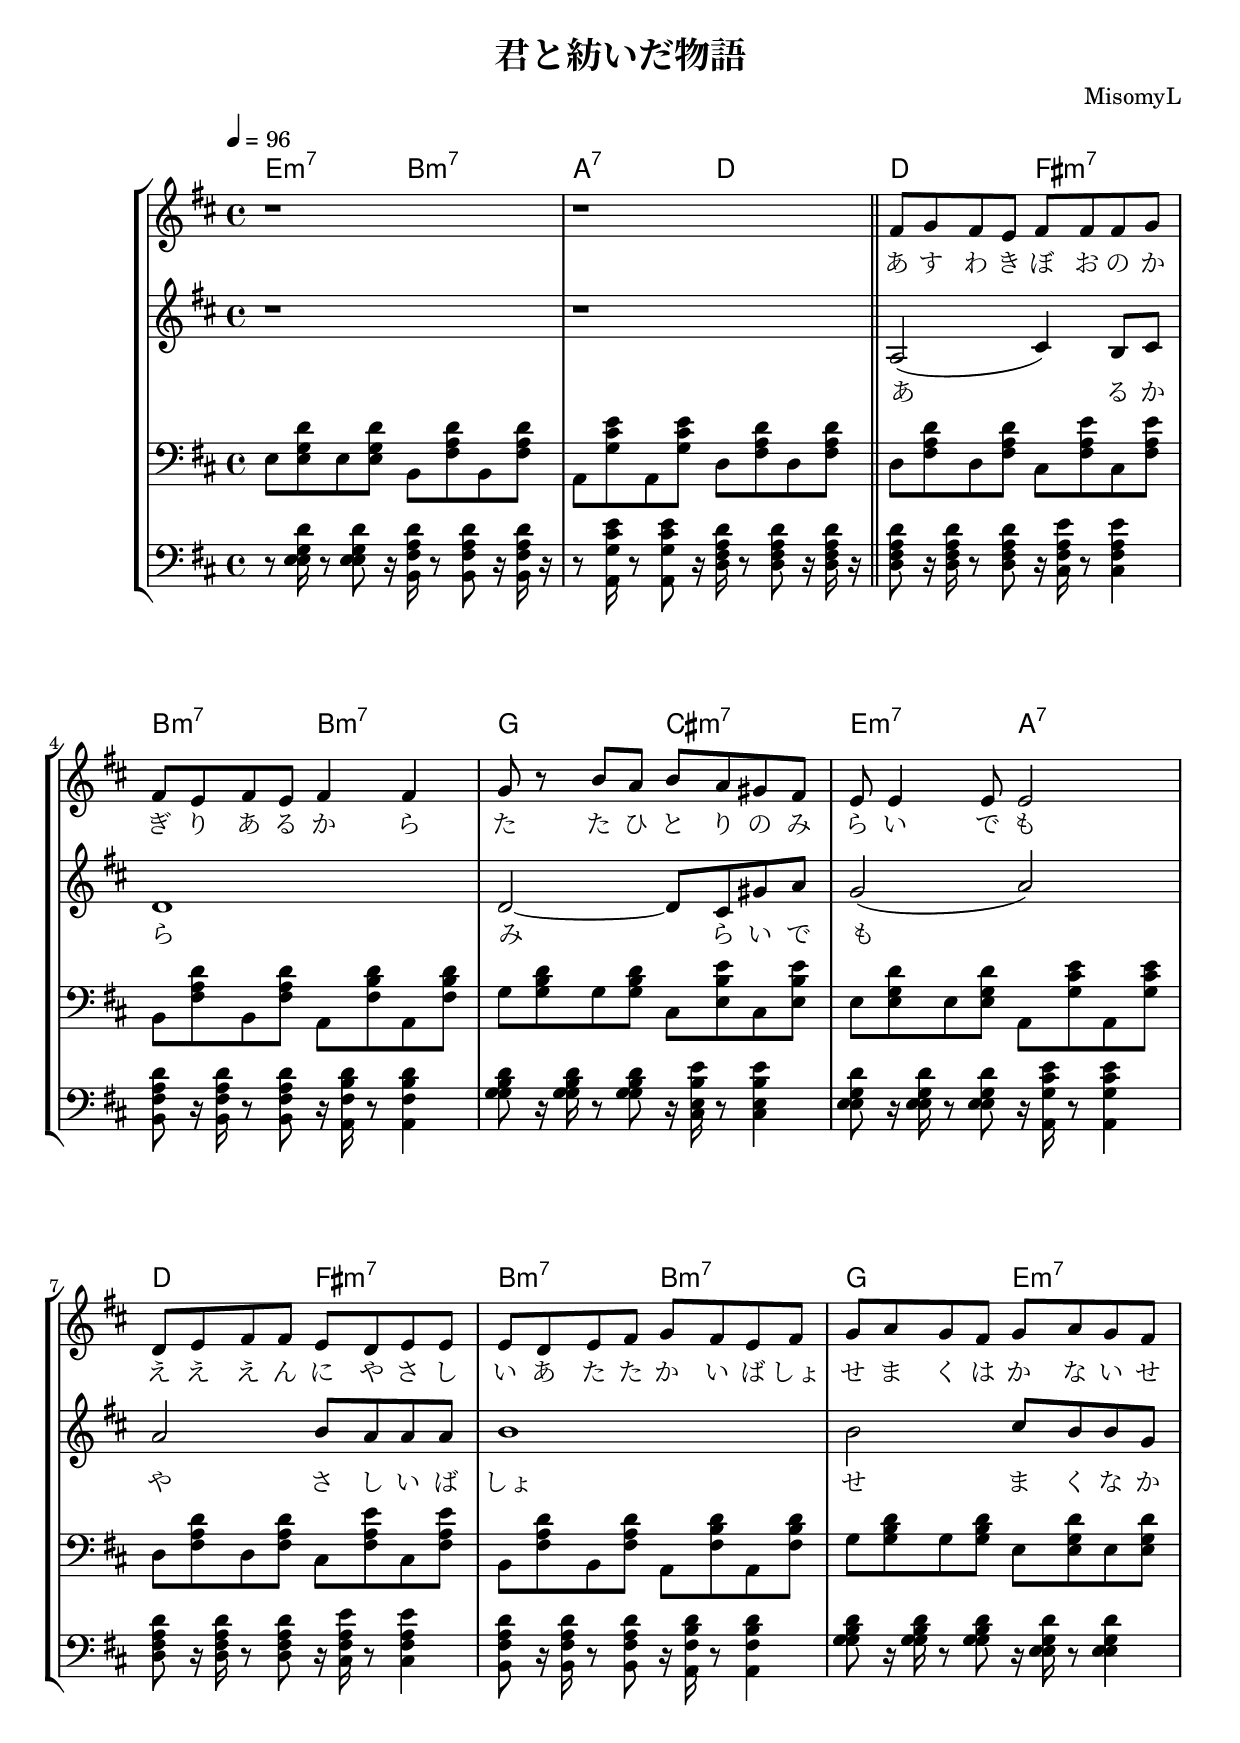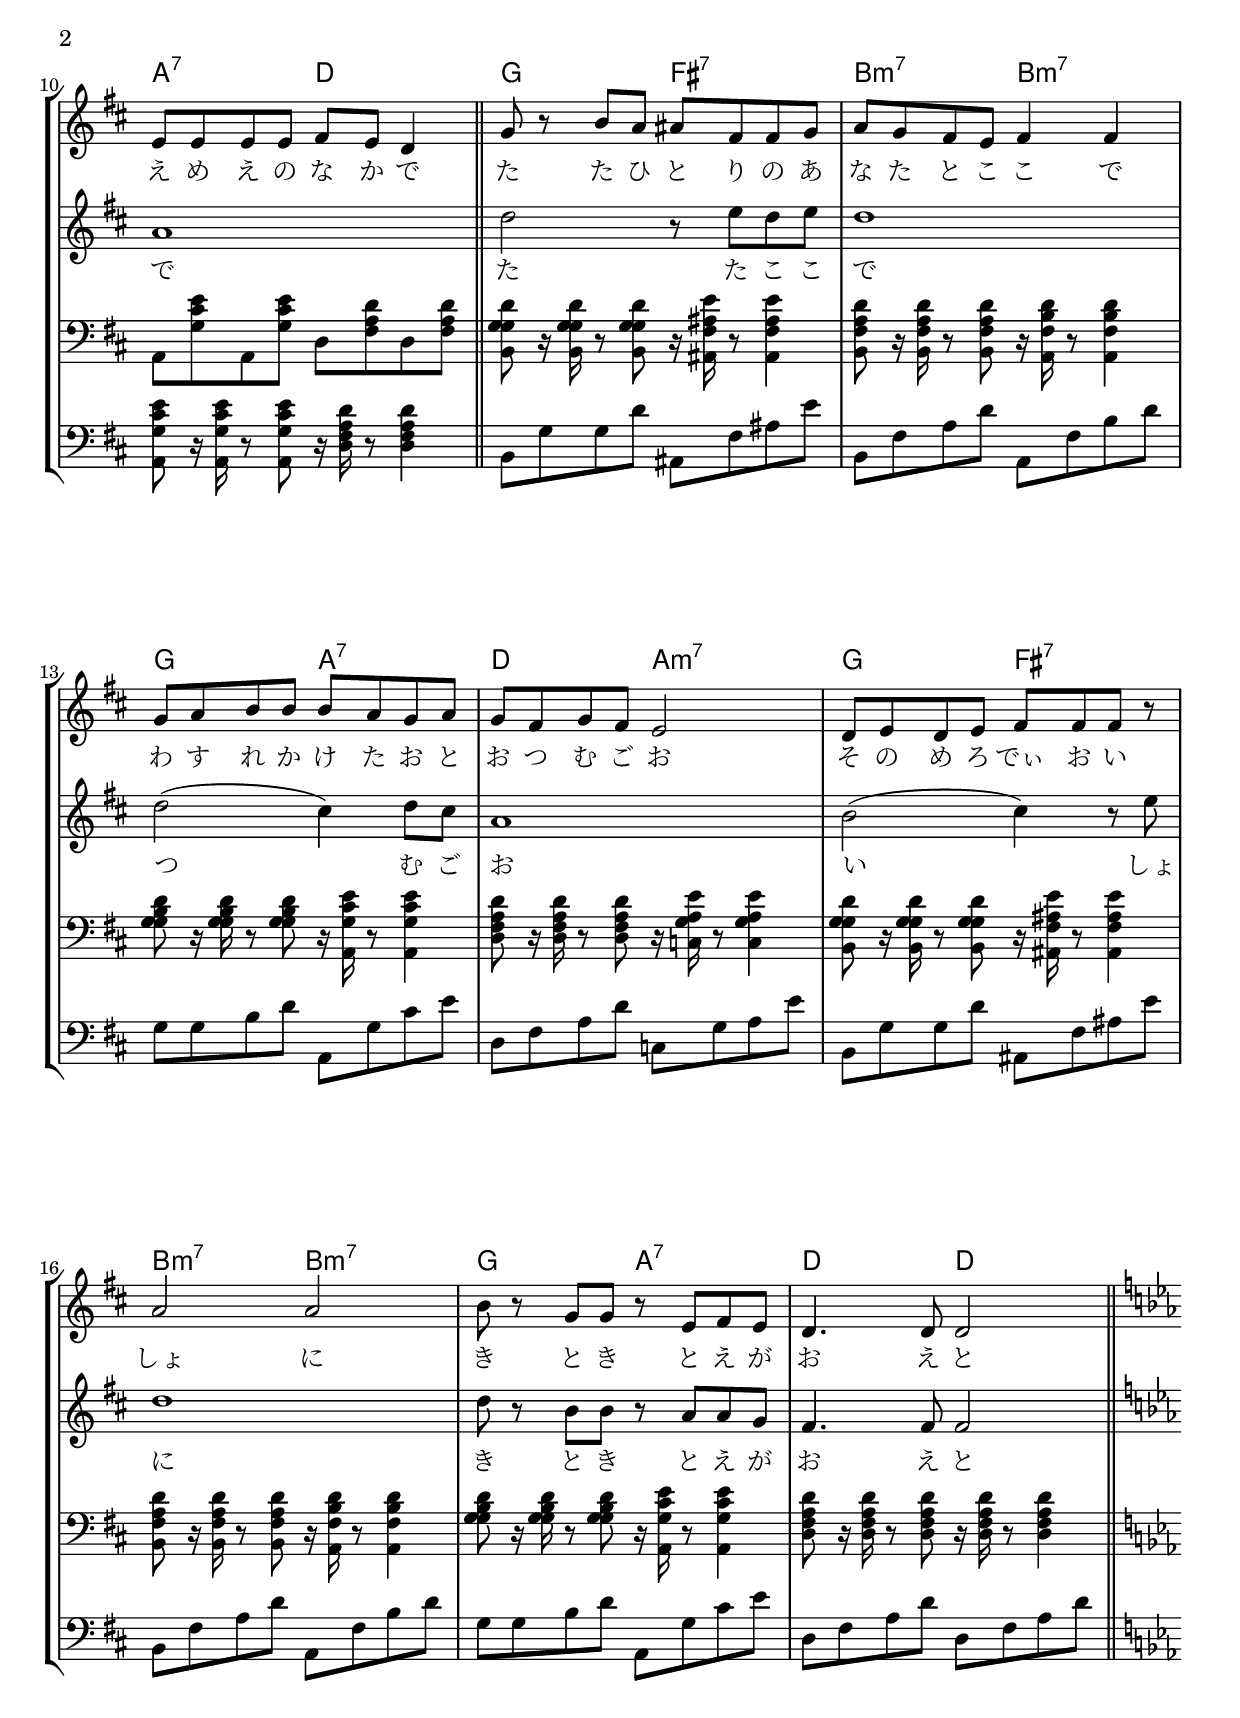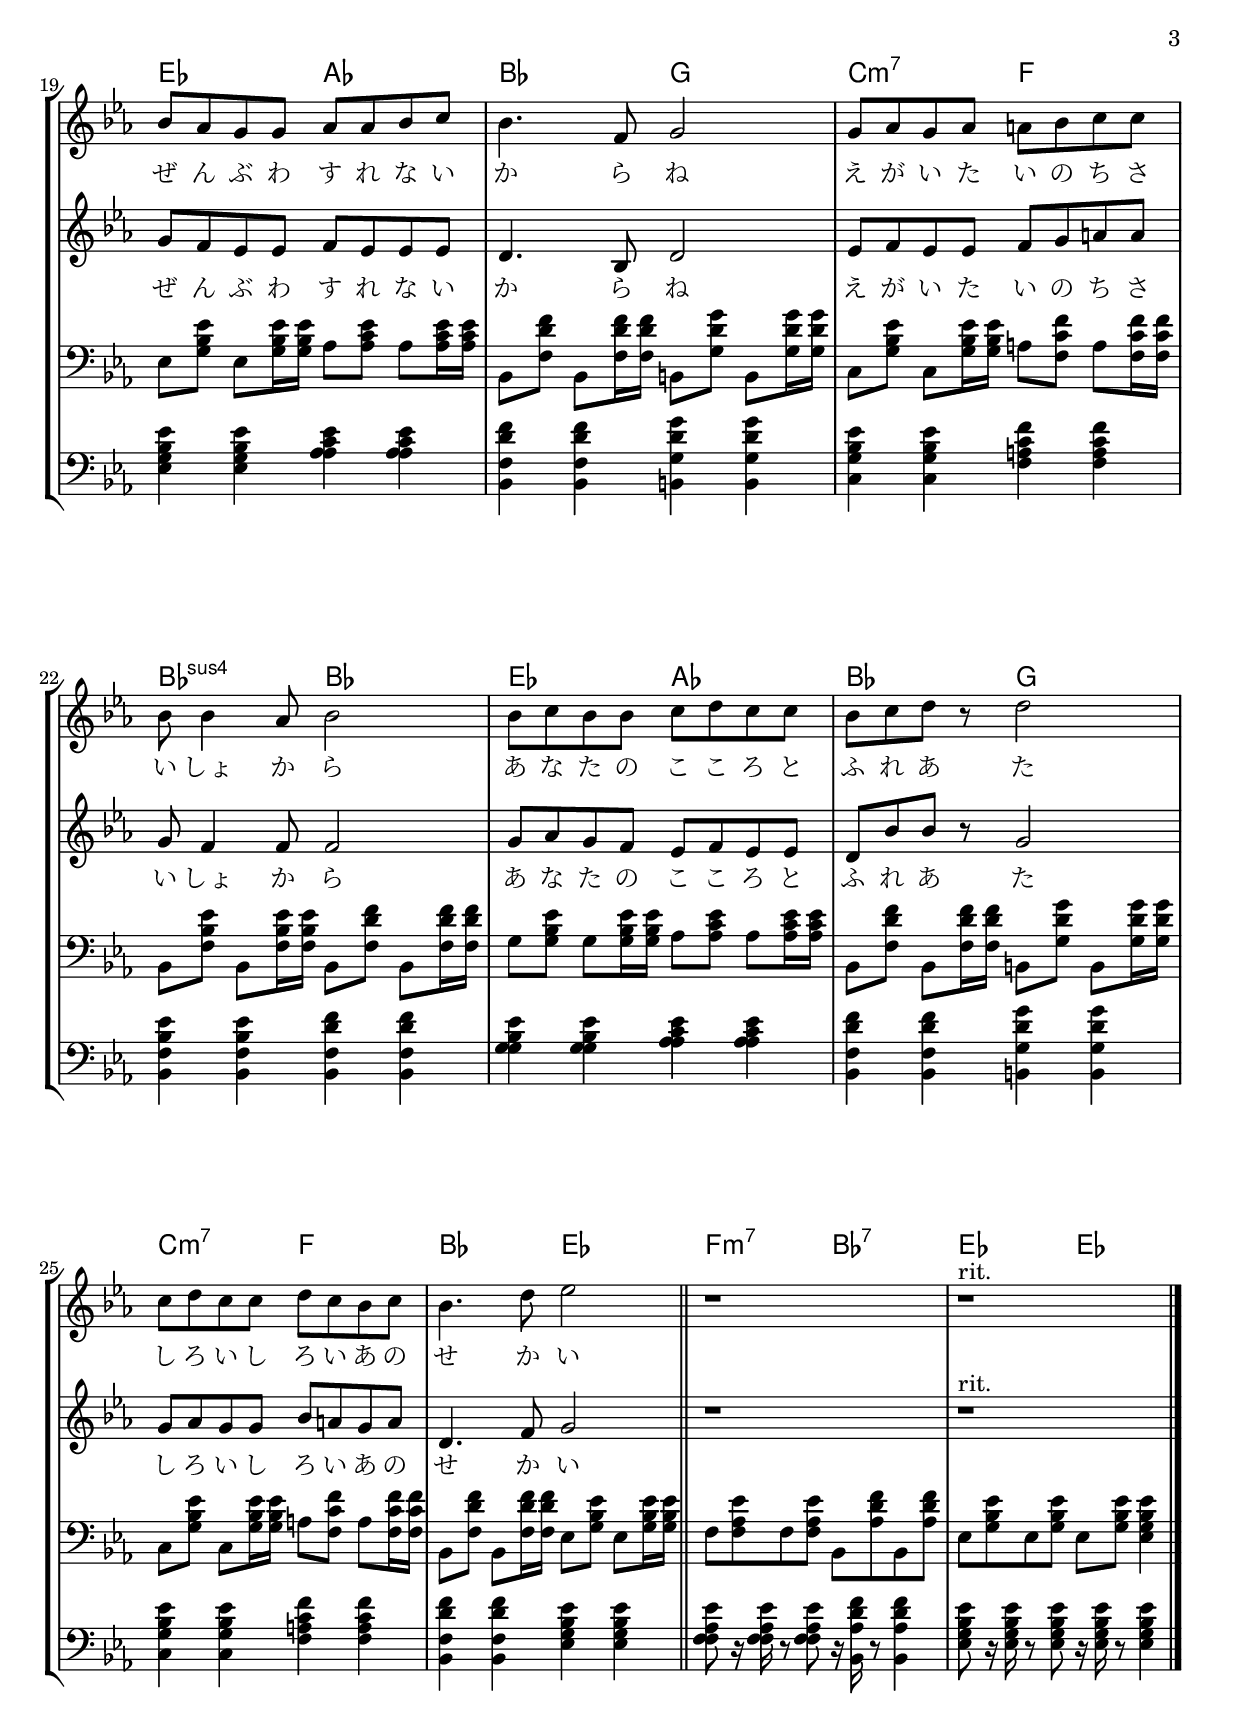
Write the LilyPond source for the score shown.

\version "2.12.1"

\header {
	title = \markup {君と紡いだ物語}
	composer = \markup \center-column {MisomyL}
}

harmony = \chordmode {
	e2:min7 b:min7 a:7 d 

	d fis:min7 b:min7 b:min7 g cis:min7 e:min7 a:7 d fis:min7 b:min7 b:min7 g e:min7 a:7 d 

	g fis:7 b:min7 b:min7 g a:7 d a:min7 g fis:7 b:min7 b:min7 g a:7 d d 

	es as bes g c:min7 f bes:sus4 bes es as bes g c:min7 f bes es 

	f:min7 bes:7 es es 
}

melody = {
	\key d \major
	\tempo 4 = 96
	r1 | r1   
	\set Staff.midiInstrument = #"fss0.35"
	fis'8  g'8  fis'8  e'8  fis'8  fis'8  fis'8  g'8 
	fis'8  e'8  fis'8  e'8  fis'4  fis'4 
	g'8  r8  b'8  a'8  b'8  a'8  gis'8  fis'8 
	e'8  e'4  e'8  e'2 
	d'8  e'8  fis'8  fis'8  e'8  d'8  e'8  e'8 
	e'8  d'8  e'8  fis'8  g'8  fis'8  e'8  fis'8 
	g'8  a'8  g'8  fis'8  g'8  a'8  g'8  fis'8 
	e'8  e'8  e'8  e'8  fis'8  e'8  d'4
	\set Staff.midiInstrument = #"mmi0.42"
	g'8  r8  b'8  a'8  ais'8  fis'8  fis'8  g'8 
	a'8  g'8  fis'8  e'8  fis'4  fis'4 
	g'8  a'8  b'8  b'8  b'8  a'8  g'8  a'8 
	g'8  fis'8  g'8  fis'8  e'2 
	d'8  e'8  d'8  e'8  fis'8  fis'8  fis'8  r8 
	a'2  a'2 
	b'8  r8  g'8  g'8  r8  e'8  fis'8  e'8 
	d'4.  d'8  d'2
	\set Staff.midiInstrument = #"fss0.35"
		\key es \major
bes'8  as'8  g'8  g'8  as'8  as'8  bes'8  c''8 
	bes'4.  f'8  g'2 
	g'8  as'8  g'8  as'8  a'8  bes'8  c''8  c''8 
	bes'8  bes'4  as'8  bes'2 
	bes'8  c''8  bes'8  bes'8  c''8  d''8  c''8  c''8 
	bes'8  c''8  d''8  r8  d''2 
	c''8  d''8  c''8  c''8  d''8  c''8  bes'8  c''8 
	bes'4.  d''8  es''2
	r1 | r1^"rit." \bar "|."
}

words = \lyricmode {
	
	あ  す  わ  き  ぼ  お  の  か  ぎ  り  あ  る  か  ら  た  た  ひ  と  り  の  み  ら  い  で  も  え  え  え  ん  に  や  さ  し  い  あ  た  た  か  い  ば  しょ  せ  ま  く  は  か  な  い  せ  え  め  え  の  な  か  で  
	た  た  ひ  と  り  の  あ  な  た  と  こ  こ  で  わ  す  れ  か  け  た  お  と  お  つ  む  ご  お  そ  の  め  ろ  でぃ  お  い  しょ  に  き  と  き  と  え  が  お  え  と  
	ぜ  ん  ぶ  わ  す  れ  な  い  か  ら  ね  え  が  い  た  い  の  ち  さ  い  しょ  か  ら  あ  な  た  の  こ  こ  ろ  と  ふ  れ  あ  た  し  ろ  い  し  ろ  い  あ  の  せ  か  い  
	
}

secondmelody = {
	\key d \major
	\tempo 4 = 96
	r1 | r1   
	\set Staff.midiInstrument = #"mmi0.42"
	a2  (cis'4)  b8  cis'8 
	d'1 
	d'2~d'8  cis'8  gis'8  a'8 
	g'2  (a'2) 
	a'2  b'8  a'8  a'8  a'8 
	b'1 
	b'2  cis''8  b'8  b'8  g'8 
	a'1
	\set Staff.midiInstrument = #"fss0.35"
	d''2  r8  e''8  d''8  e''8 
	d''1 
	d''2  (cis''4)  d''8  cis''8 
	a'1 
	b'2  (cis''4)  r8  e''8 
	d''1 
	d''8  r8  b'8  b'8  r8  a'8  a'8  g'8 
	fis'4.  fis'8  fis'2
	\set Staff.midiInstrument = #"mmi0.42"
		\key es \major
g'8  f'8  es'8  es'8  f'8  es'8  es'8  es'8 
	d'4.  bes8  d'2 
	es'8  f'8  es'8  es'8  f'8  g'8  a'8  a'8 
	g'8  f'4  f'8  f'2 
	g'8  as'8  g'8  f'8  es'8  f'8  es'8  es'8 
	d'8  bes'8  bes'8  r8  g'2 
	g'8  as'8  g'8  g'8  bes'8  a'8  g'8  a'8 
	d'4.  f'8  g'2
	r1 | r1^"rit." \bar "|."
}

secondwords = \lyricmode {
	
	あ  る  か  ら  み  ら  い  で  も  や  さ  し  い  ば  しょ  せ  ま  く  な  か  で  
	た  た  こ  こ  で  つ  む  ご  お  い  しょ  に  き  と  き  と  え  が  お  え  と  
	ぜ  ん  ぶ  わ  す  れ  な  い  か  ら  ね  え  が  い  た  い  の  ち  さ  い  しょ  か  ら  あ  な  た  の  こ  こ  ろ  と  ふ  れ  あ  た  し  ろ  い  し  ろ  い  あ  の  せ  か  い  
	
}

tempochange = {
	\tempo 4 = 96
	r1 | r1 \bar "||"
	\tempo 4 = 96
	r1 | r1 | r1 | r1 | r1 | r1 | r1 | r1 \bar "||"
	\tempo 4 = 96
	r1 | r1 | r1 | r1 | r1 | r1 | r1 | r1 \bar "||"
	\tempo 4 = 96
	r1 | r1 | r1 | r1 | r1 | r1 | r1 | r1 \bar "||"
	\tempo 4 = 96
	r1 | \tempo 4 = 72 r2 \tempo 4 = 64 r2 \bar "|."
}

mainacc = {
	\clef bass
	\set Staff.midiInstrument = #"Acoustic Guitar (steel)"
	\key d \major
	\tempo 4 = 96
	e8 <e g d'> e <e g d'>
	b,8 <fis a d'> b, <fis a d'>
	a,8 <g cis' e'> a, <g cis' e'>
	d8 <fis a d'> d <fis a d'>
	\bar "||"

	\set Staff.midiInstrument = #"Acoustic Guitar (steel)"
	d8 <fis a d'> d <fis a d'>
	cis8 <fis a e'> cis <fis a e'>
	b,8 <fis a d'> b, <fis a d'>
	a,8 <fis b d'> a, <fis b d'>
	g8 <g b d'> g <g b d'>
	cis8 <e b e'> cis <e b e'>
	e8 <e g d'> e <e g d'>
	a,8 <g cis' e'> a, <g cis' e'>
	d8 <fis a d'> d <fis a d'>
	cis8 <fis a e'> cis <fis a e'>
	b,8 <fis a d'> b, <fis a d'>
	a,8 <fis b d'> a, <fis b d'>
	g8 <g b d'> g <g b d'>
	e8 <e g d'> e <e g d'>
	a,8 <g cis' e'> a, <g cis' e'>
	d8 <fis a d'> d <fis a d'>
	\bar "||"

	\set Staff.midiInstrument = #"Acoustic Guitar (steel)"
	<b, g g d'>8 r16 <b, g g d'>16 r8     <b, g g d'>8
	r16 <ais, fis ais e'>16 r8     <ais, fis ais e'>4
	<b, fis a d'>8 r16 <b, fis a d'>16 r8     <b, fis a d'>8
	r16 <a, fis b d'>16 r8     <a, fis b d'>4
	<g g b d'>8 r16 <g g b d'>16 r8     <g g b d'>8
	r16 <a, g cis' e'>16 r8     <a, g cis' e'>4
	<d fis a d'>8 r16 <d fis a d'>16 r8     <d fis a d'>8
	r16 <c g a e'>16 r8     <c g a e'>4
	<b, g g d'>8 r16 <b, g g d'>16 r8     <b, g g d'>8
	r16 <ais, fis ais e'>16 r8     <ais, fis ais e'>4
	<b, fis a d'>8 r16 <b, fis a d'>16 r8     <b, fis a d'>8
	r16 <a, fis b d'>16 r8     <a, fis b d'>4
	<g g b d'>8 r16 <g g b d'>16 r8     <g g b d'>8
	r16 <a, g cis' e'>16 r8     <a, g cis' e'>4
	<d fis a d'>8 r16 <d fis a d'>16 r8     <d fis a d'>8
	r16 <d fis a d'>16 r8     <d fis a d'>4
	\bar "||"

	\set Staff.midiInstrument = #"Acoustic Guitar (steel)"
	\key es \major
	es8 <g bes es'> es <g bes es'>16 <g bes es'>
	as8 <as c' es'> as <as c' es'>16 <as c' es'>
	bes,8 <f d' f'> bes, <f d' f'>16 <f d' f'>
	b,8 <g d' g'> b, <g d' g'>16 <g d' g'>
	c8 <g bes es'> c <g bes es'>16 <g bes es'>
	a8 <f c' f'> a <f c' f'>16 <f c' f'>
	bes,8 <f bes es'> bes, <f bes es'>16 <f bes es'>
	bes,8 <f d' f'> bes, <f d' f'>16 <f d' f'>
	g8 <g bes es'> g <g bes es'>16 <g bes es'>
	as8 <as c' es'> as <as c' es'>16 <as c' es'>
	bes,8 <f d' f'> bes, <f d' f'>16 <f d' f'>
	b,8 <g d' g'> b, <g d' g'>16 <g d' g'>
	c8 <g bes es'> c <g bes es'>16 <g bes es'>
	a8 <f c' f'> a <f c' f'>16 <f c' f'>
	bes,8 <f d' f'> bes, <f d' f'>16 <f d' f'>
	es8 <g bes es'> es <g bes es'>16 <g bes es'>
	\bar "||"

	\set Staff.midiInstrument = #"Acoustic Guitar (steel)"
	f8 <f as es'> f <f as es'>
	bes,8 <as d' f'> bes, <as d' f'>
	es8 <g bes es'> es <g bes es'>
	es8 <g bes es'>8 <es g bes es'>4
	\bar "|."
}

subacc = {
	\clef bass
	\set Staff.midiInstrument = #"Ocarina"
	\key d \major
	\tempo 4 = 96
	r8 <e e g d'>16 r8 <e e g d'>8 r16
	<b, fis a d'>16 r8      <b, fis a d'>8 r16 <b, fis a d'>16 r16
	r8 <a, g cis' e'>16 r8 <a, g cis' e'>8 r16
	<d fis a d'>16 r8      <d fis a d'>8 r16 <d fis a d'>16 r16
	\bar "||"

	\set Staff.midiInstrument = #"Sitar"
	<d fis a d'>8 r16 <d fis a d'>16 r8     <d fis a d'>8
	r16 <cis fis a e'>16 r8     <cis fis a e'>4
	<b, fis a d'>8 r16 <b, fis a d'>16 r8     <b, fis a d'>8
	r16 <a, fis b d'>16 r8     <a, fis b d'>4
	<g g b d'>8 r16 <g g b d'>16 r8     <g g b d'>8
	r16 <cis e b e'>16 r8     <cis e b e'>4
	<e e g d'>8 r16 <e e g d'>16 r8     <e e g d'>8
	r16 <a, g cis' e'>16 r8     <a, g cis' e'>4
	<d fis a d'>8 r16 <d fis a d'>16 r8     <d fis a d'>8
	r16 <cis fis a e'>16 r8     <cis fis a e'>4
	<b, fis a d'>8 r16 <b, fis a d'>16 r8     <b, fis a d'>8
	r16 <a, fis b d'>16 r8     <a, fis b d'>4
	<g g b d'>8 r16 <g g b d'>16 r8     <g g b d'>8
	r16 <e e g d'>16 r8     <e e g d'>4
	<a, g cis' e'>8 r16 <a, g cis' e'>16 r8     <a, g cis' e'>8
	r16 <d fis a d'>16 r8     <d fis a d'>4
	\bar "||"

	\set Staff.midiInstrument = #"Acoustic grand"
	b,8 g8 g8 d'8
	ais,8 fis8 ais8 e'8
	b,8 fis8 a8 d'8
	a,8 fis8 b8 d'8
	g8 g8 b8 d'8
	a,8 g8 cis'8 e'8
	d8 fis8 a8 d'8
	c8 g8 a8 e'8
	b,8 g8 g8 d'8
	ais,8 fis8 ais8 e'8
	b,8 fis8 a8 d'8
	a,8 fis8 b8 d'8
	g8 g8 b8 d'8
	a,8 g8 cis'8 e'8
	d8 fis8 a8 d'8
	d8 fis8 a8 d'8
	\bar "||"

	\set Staff.midiInstrument = #"Violin"
	\key es \major
	<es g bes es'>4 <es g bes es'>4
	<as as c' es'>4 <as as c' es'>4
	<bes, f d' f'>4 <bes, f d' f'>4
	<b, g d' g'>4 <b, g d' g'>4
	<c g bes es'>4 <c g bes es'>4
	<a f c' f'>4 <a f c' f'>4
	<bes, f bes es'>4 <bes, f bes es'>4
	<bes, f d' f'>4 <bes, f d' f'>4
	<g g bes es'>4 <g g bes es'>4
	<as as c' es'>4 <as as c' es'>4
	<bes, f d' f'>4 <bes, f d' f'>4
	<b, g d' g'>4 <b, g d' g'>4
	<c g bes es'>4 <c g bes es'>4
	<a f c' f'>4 <a f c' f'>4
	<bes, f d' f'>4 <bes, f d' f'>4
	<es g bes es'>4 <es g bes es'>4
	\bar "||"

	\set Staff.midiInstrument = #"Harmonica"
	<f f as es'>8 r16 <f f as es'>16 r8     <f f as es'>8
	r16 <bes, as d' f'>16 r8     <bes, as d' f'>4
	<es g bes es'>8 r16 <es g bes es'>16 r8     <es g bes es'>8
	r16 <es g bes es'>16 r8     <es g bes es'>4
	\bar "|."
}

percA = {
	\drummode {
	r1  |r2 r8 hho4 hho8  \bar "||"
	\times 16/12{ cymr8. cymr8 cymr16 cymr8. cymr8 cymr16 } |\times 16/12{ r8. cymr8 cymr16 cymr8. cymr8 cymr16 } |\times 16/12{ cymr8. cymr8 cymr16 cymr8. cymr8 cymr16 } |\times 16/12{ r8. cymr8 cymr16 cymr8. cymr8 cymr16 } |\times 16/12{ cymr8. cymr8 cymr16 cymr8. cymr8 cymr16 } |\times 16/12{ r8. cymr8 cymr16 cymr8. cymr8 cymr16 } |\times 16/12{ cymr8. cymr8 cymr16 cymr8. cymr8 cymr16 } |\times 16/12{ cymr8. cymr8 cymr4. r16 } \bar "||"
	hh4 hh8 hh2 r8  |\times 16/32{ hh2 hh8. hh8. hh4. hh2. } |hh4 hh8 hh2 r8  |hh4 hh8 hh4 hh4.  |hh4 hh8 hh2 r8  |\times 16/32{ hh2 hh8. hh8. hh4. hh2. } |hh4 hh8 hh2 r8  |\times 16/32{ hh2 hh8. hh1 r4 r16 } \bar "||"
	hh4 hh4 hh4 hh4  |hh4 hh4 hh4 hh4  |hh4 hh4 hh4 hh4  |hh4 hh4 hh4 hh4  |hh4 hh4 hh4 hh4  |hh4 hh4 hh4 hh4  |hh4 hh4 hh4 hh4  |hh4 hh4 hh4 hh4  \bar "||"
	cymr4 cymr4 cymr4 cymr4  |cymr4 cymr8 cymr16 cymr16 cymr4 cymr4  \bar "|."
	}
}

percB = {
	\drummode {
	r4. hhp2 hhp8  |hhp4 hhp4 hhp4 hhp4  \bar "||"
	\times 16/12{ r2 r8 hhp8 } |\times 16/12{ r2. } |\times 16/12{ r2 r8 hhp8 } |\times 16/12{ hhp2. } |\times 16/12{ r2 r8 hhp8 } |\times 16/12{ r2. } |\times 16/12{ r2 r8 hhp8 } |\times 16/12{ hhp2. } \bar "||"
	r16 hhp8 hhp8 hhp2 r8.  |\times 16/32{ r8 hhp4 hhp4 hhp8 hhp2 r8 hhp2 r8 } |r16 hhp8 hhp8 hhp2 r8.  |r16 hhp8 hhp8 hhp8. hhp2  |r16 hhp8 hhp8 hhp2 r8.  |\times 16/32{ r8 hhp4 hhp4 hhp8 hhp2 r8 hhp2 r8 } |r16 hhp8 hhp8 hhp2 r8.  |\times 16/32{ r8 hhp4 hhp4 hhp8 hhp1 r4 } \bar "||"
	r8 ss4 ss4 ss4 ss8  |r8 ss4 ss8 ss8. ss8. ss8  |r8 ss4 ss4 ss4 ss8  |r8 ss4 ss8 ss8. ss8. ss8  |r8 ss4 ss4 ss4 ss8  |r8 ss4 ss8 ss8. ss8. ss8  |r8 ss4 ss4 ss4 ss8  |r8 ss4 ss8 ss8. ss8. ss8  \bar "||"
	r2 sn2  |r2 sn2  \bar "|."
	}
}

percC = {
	\drummode {
	hh4 hh4 hh4 hh4  |r4. hh2 r8  \bar "||"
	\times 16/12{ bd4. bd4 r16 bd16 } |\times 16/12{ bd4. bd4. } |\times 16/12{ bd4. bd4 r16 bd16 } |\times 16/12{ bd4. bd4 r16 bd16 } |\times 16/12{ bd4. bd4 r16 bd16 } |\times 16/12{ bd4. bd4. } |\times 16/12{ bd4. bd4 r16 bd16 } |\times 16/12{ bd4 r16 bd16 bd4. } \bar "||"
	r1  |\times 16/32{ r1 r2 hho2 } |r1  |\times 16/32{ r1 r2 hho2 } |r1  |\times 16/32{ r1 r2 hho2 } |r1  |\times 16/32{ r1 r2 hho2 } \bar "||"
	r8 hhp4 hhp4 hhp4 hhp8  |r8 hhp4 hhp4 hhp4 hhp8  |r8 hhp4 hhp4 hhp4 hhp8  |r8 hhp4 hhp4 hhp4 hhp8  |r8 hhp4 hhp4 hhp4 hhp8  |r8 hhp4 hhp4 hhp4 hhp8  |r8 hhp4 hhp4 hhp4 hhp8  |r8 hhp4 hhp4 hhp4 hhp8  \bar "||"
	bd2. r8 bd8  |bd2 r8 bd4.  \bar "|."
	}
}

percD = {
	\drummode {
	bd2. r8 bd8  |bd8. bd4. r16 bd4 bd8  \bar "||"
	\times 16/12{ r2. } |\times 16/12{ rb2. } |\times 16/12{ r2. } |\times 16/12{ rb2. } |\times 16/12{ r2. } |\times 16/12{ rb2. } |\times 16/12{ r2. } |\times 16/12{ rb2. } \bar "||"
	bd8. bd8. bd2 bd8  |\times 16/32{ bd4. bd4. bd2 bd2 bd4 } |bd8. bd8. bd2 bd8  |bd8. bd8. bd2 r8  |bd8. bd8. bd2 bd8  |\times 16/32{ bd4. bd4. bd2 bd2 bd4 } |bd8. bd8. bd2 bd8  |\times 16/32{ bd4. bd4. bd8 bd2 r8 bd2 } \bar "||"
	bd2 bd4. r16 bd16  |bd4 bd4 bd4 bd8. bd16  |bd2 bd4. r16 bd16  |bd4 bd4 bd4 bd8. bd16  |bd2 bd4. r16 bd16  |bd4 bd4 bd4 bd8. bd16  |bd2 bd4. r16 bd16  |bd4 bd4 bd4 bd8. bd16  \bar "||"
	r1 |r8. tommh8. tommh2 r8  \bar "|."
	}
}

percE = {
	\drummode {
	r1 | r1 \bar "||"
	r1 |r1 |r1 |r1 |r1 |r1 |r1 |\times 16/12{ r4. sn8 sn4 } \bar "||"
	r2 ss2  |\times 16/32{ r1 ss1 } |r2 ss2  |\times 16/32{ r1 ss1 } |r2 ss2  |\times 16/32{ r1 ss1 } |r2 ss2  |\times 16/32{ r1 ss1 } \bar "||"
	r1 | r1 | r1 | r1 | r1 | r1 | r1 | r1 \bar "||"
	r1 |r2. toml8 toml8  \bar "|."
	}
}

percF = {
	\drummode {
	r1 | r1 \bar "||"
	r1 |r1 |r1 |r1 |r1 |r1 |r1 |\times 16/12{ r2 r16 tommh16 tommh8 } \bar "||"
	r1 |r1 |r1 |r2 r8. sn16 sn4  |r1 |r1 |r1 |\times 16/32{ r1 sn4 sn8 sn2 r8 } \bar "||"
	r1 | r1 | r1 | r1 | r1 | r1 | r1 | r1 \bar "||"
	r1 |hho1  \bar "|."
	}
}

percG = {
	\drummode {
	r1 | r1 \bar "||"
	r1 |r1 |r1 |r1 |r1 |r1 |r1 |\times 16/12{ r2 r8. toml16 } \bar "||"
	r1 |r1 |r1 |r2. r8 tomml8  |r1 |r1 |r1 |r2. r8 tomml8  \bar "||"
	r1 | r1 | r1 | r1 | r1 | r1 | r1 | r1 \bar "||"
	r1 | r1 \bar "|."
	}
}

percH = {
	\drummode {
	r1 | r1 \bar "||"
	r1 | r1 | r1 | r1 | r1 | r1 | r1 | r1 \bar "||"
	r1 |r1 |r1 |r1 |r1 |r1 |r1 |\times 16/32{ r1 r2 r8 tommh4. } \bar "||"
	r1 | r1 | r1 | r1 | r1 | r1 | r1 | r1 \bar "||"
	r1 | r1 \bar "|."
	}
}

percI = {
	\drummode {
	r1 | r1 \bar "||"
	r1 | r1 | r1 | r1 | r1 | r1 | r1 | r1 \bar "||"
	r1 |r1 |r1 |r1 |r1 |r1 |r1 |\times 16/32{ r1 r2. tomfh4 } \bar "||"
	r1 | r1 | r1 | r1 | r1 | r1 | r1 | r1 \bar "||"
	r1 | r1 \bar "|."
	}
}

\score {
	<<
		\new StaffGroup <<
			\new ChordNames {\harmony}
			\new Voice = "melody" {\melody}
			\new Lyrics \lyricsto "melody" \words
			\new Voice = "secondmelody" {\secondmelody}
			\new Lyrics \lyricsto "secondmelody" \secondwords
			\new Staff = "mainacc" {\mainacc}
			\new Staff = "subacc" {\subacc}
		>>
	>>
	\layout { }
}
